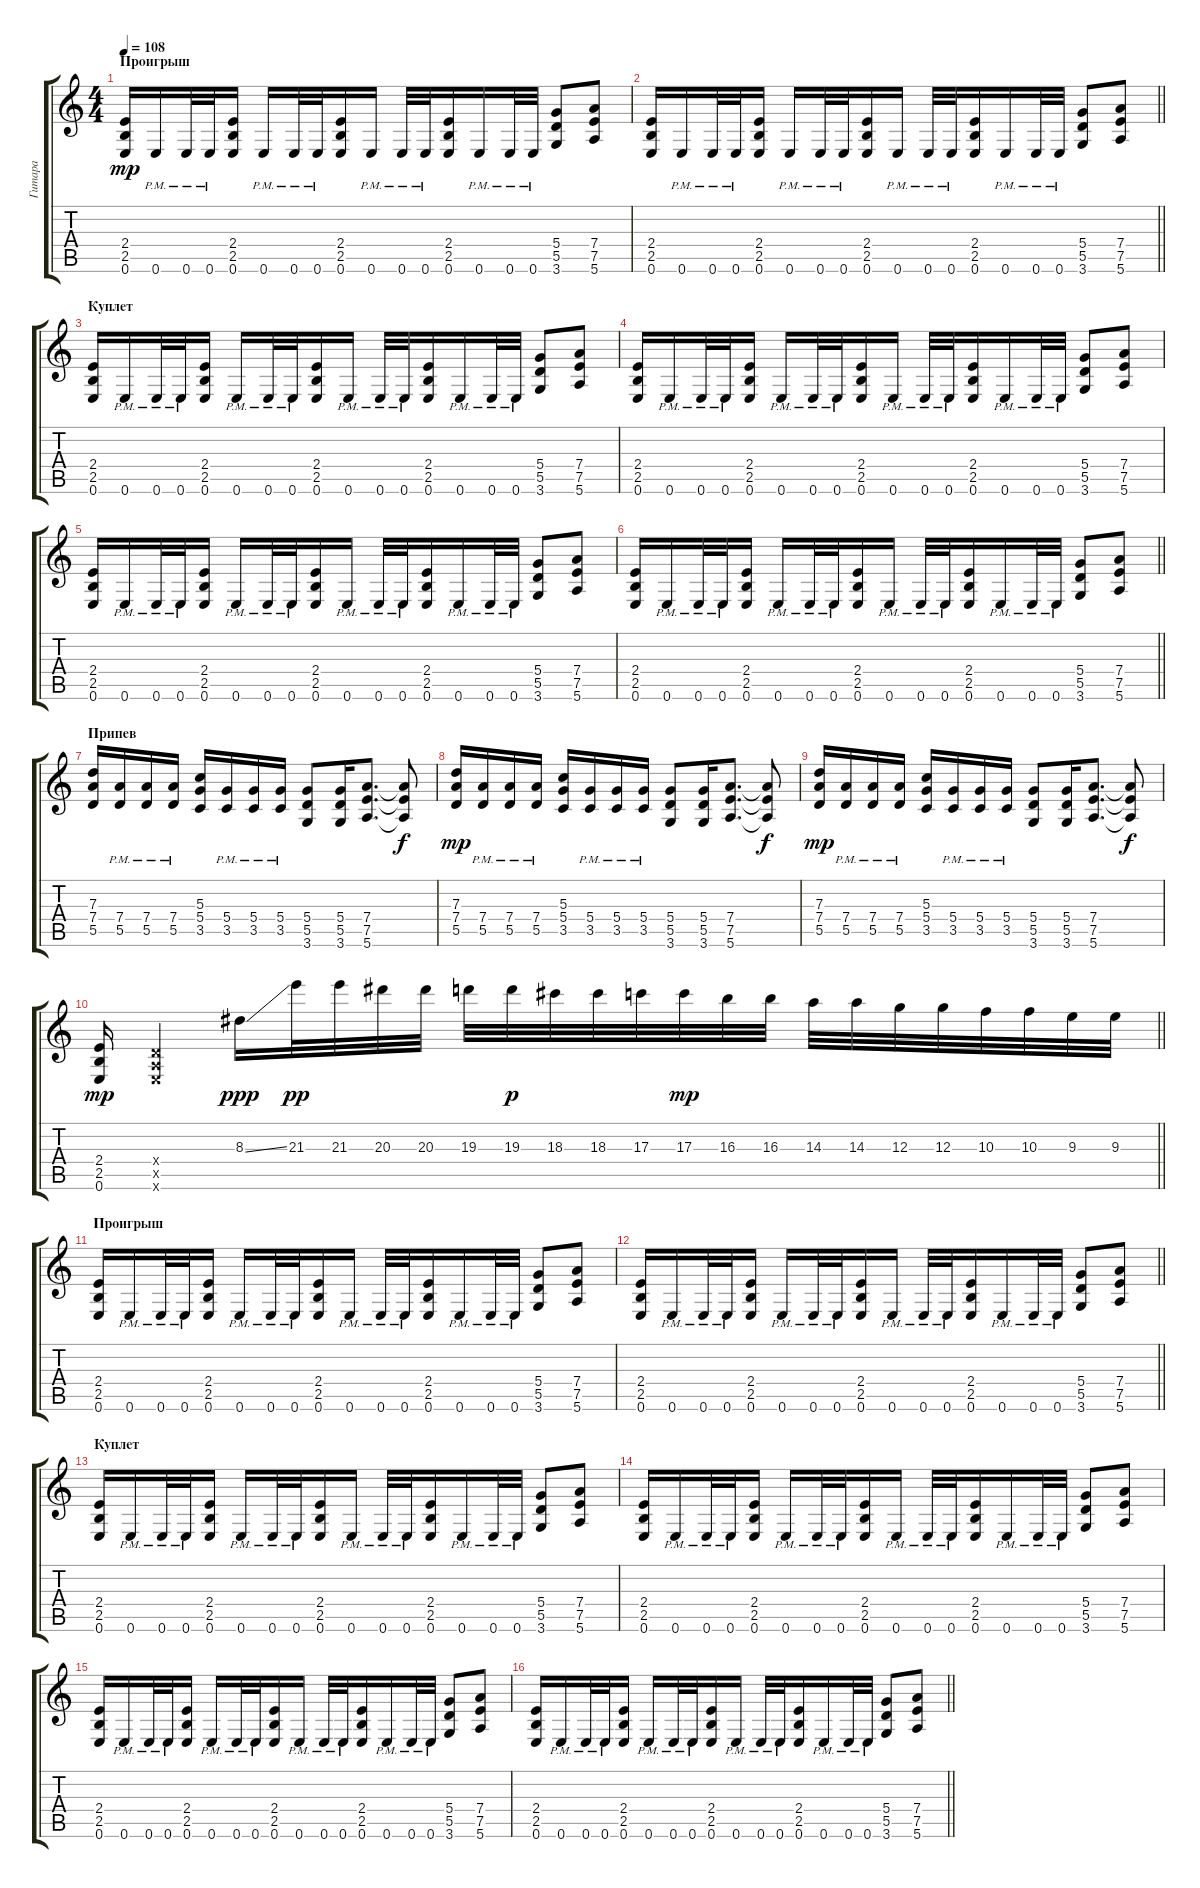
\track ("Гитара" "Гитара") {instrument overdrivenguitar}
\staff {score tabs}
\tuning (E4 B3 G3 D3 A2 E2) {hide}
\ts (4 4)
\section ("" "Проигрыш")
\tempo 108
\clef g2
\ks c
(2.4 2.5 0.6).16{dy mp} 0.6{pm}.16 0.6{pm}.32 0.6{pm}.32 (2.4 2.5 0.6).16 0.6{pm}.16 0.6{pm}.32 0.6{pm}.32 (2.4 2.5 0.6).16 0.6{pm}.16 0.6{pm}.32 0.6{pm}.32 (2.4 2.5 0.6).16 0.6{pm}.16 0.6{pm}.32 0.6{pm}.32 (5.4 5.5 3.6).8 (7.4 7.5 5.6).8 |
\barLineRight lightlight
(2.4 2.5 0.6).16 0.6{pm}.16 0.6{pm}.32 0.6{pm}.32 (2.4 2.5 0.6).16 0.6{pm}.16 0.6{pm}.32 0.6{pm}.32 (2.4 2.5 0.6).16 0.6{pm}.16 0.6{pm}.32 0.6{pm}.32 (2.4 2.5 0.6).16 0.6{pm}.16 0.6{pm}.32 0.6{pm}.32 (5.4 5.5 3.6).8 (7.4 7.5 5.6).8 |
\section ("" "Куплет")
(2.4 2.5 0.6).16{balance 8} 0.6{pm}.16 0.6{pm}.32 0.6{pm}.32 (2.4 2.5 0.6).16 0.6{pm}.16 0.6{pm}.32 0.6{pm}.32 (2.4 2.5 0.6).16 0.6{pm}.16 0.6{pm}.32 0.6{pm}.32 (2.4 2.5 0.6).16 0.6{pm}.16 0.6{pm}.32 0.6{pm}.32 (5.4 5.5 3.6).8 (7.4 7.5 5.6).8 |
(2.4 2.5 0.6).16 0.6{pm}.16 0.6{pm}.32 0.6{pm}.32 (2.4 2.5 0.6).16 0.6{pm}.16 0.6{pm}.32 0.6{pm}.32 (2.4 2.5 0.6).16 0.6{pm}.16 0.6{pm}.32 0.6{pm}.32 (2.4 2.5 0.6).16 0.6{pm}.16 0.6{pm}.32 0.6{pm}.32 (5.4 5.5 3.6).8 (7.4 7.5 5.6).8 |
(2.4 2.5 0.6).16 0.6{pm}.16 0.6{pm}.32 0.6{pm}.32 (2.4 2.5 0.6).16 0.6{pm}.16 0.6{pm}.32 0.6{pm}.32 (2.4 2.5 0.6).16 0.6{pm}.16 0.6{pm}.32 0.6{pm}.32 (2.4 2.5 0.6).16 0.6{pm}.16 0.6{pm}.32 0.6{pm}.32 (5.4 5.5 3.6).8 (7.4 7.5 5.6).8 |
\barLineRight lightlight
(2.4 2.5 0.6).16 0.6{pm}.16 0.6{pm}.32 0.6{pm}.32 (2.4 2.5 0.6).16 0.6{pm}.16 0.6{pm}.32 0.6{pm}.32 (2.4 2.5 0.6).16 0.6{pm}.16 0.6{pm}.32 0.6{pm}.32 (2.4 2.5 0.6).16 0.6{pm}.16 0.6{pm}.32 0.6{pm}.32 (5.4 5.5 3.6).8 (7.4 7.5 5.6).8 |
\section ("" "Припев")
(7.3 7.4 5.5).16 (7.4{pm} 5.5{pm}).16 (7.4{pm} 5.5{pm}).16 (7.4{pm} 5.5{pm}).16 (5.3 5.4 3.5).16 (5.4{pm} 3.5{pm}).16 (5.4{pm} 3.5{pm}).16 (5.4{pm} 3.5{pm}).16 (5.4 5.5 3.6).8 (5.4 5.5 3.6).16 (7.4 7.5 5.6).8{d} (7.4{t} 7.5{t} 5.6{t}).8{dy f} |
(7.3 7.4 5.5).16{dy mp} (7.4{pm} 5.5{pm}).16 (7.4{pm} 5.5{pm}).16 (7.4{pm} 5.5{pm}).16 (5.3 5.4 3.5).16 (5.4{pm} 3.5{pm}).16 (5.4{pm} 3.5{pm}).16 (5.4{pm} 3.5{pm}).16 (5.4 5.5 3.6).8 (5.4 5.5 3.6).16 (7.4 7.5 5.6).8{d} (7.4{t} 7.5{t} 5.6{t}).8{dy f} |
(7.3 7.4 5.5).16{dy mp} (7.4{pm} 5.5{pm}).16 (7.4{pm} 5.5{pm}).16 (7.4{pm} 5.5{pm}).16 (5.3 5.4 3.5).16 (5.4{pm} 3.5{pm}).16 (5.4{pm} 3.5{pm}).16 (5.4{pm} 3.5{pm}).16 (5.4 5.5 3.6).8 (5.4 5.5 3.6).16 (7.4 7.5 5.6).8{d} (7.4{t} 7.5{t} 5.6{t}).8{dy f} |
\barLineRight lightlight
(2.4 2.5 0.6).16{dy mp} (0.4{x} 0.5{x} 0.6{x}).4 8.3{ss}.16{dy ppp} 21.3.32{dy pp} 21.3.32 20.3.32 20.3.32 19.3.32 19.3.32{dy p} 18.3.32 18.3.32 17.3.32 17.3.32{dy mp} 16.3.32 16.3.32 14.3.32 14.3.32 12.3.32 12.3.32 10.3.32 10.3.32 9.3.32 9.3.32 |
\section ("" "Проигрыш")
(2.4 2.5 0.6).16 0.6{pm}.16 0.6{pm}.32 0.6{pm}.32 (2.4 2.5 0.6).16 0.6{pm}.16 0.6{pm}.32 0.6{pm}.32 (2.4 2.5 0.6).16 0.6{pm}.16 0.6{pm}.32 0.6{pm}.32 (2.4 2.5 0.6).16 0.6{pm}.16 0.6{pm}.32 0.6{pm}.32 (5.4 5.5 3.6).8 (7.4 7.5 5.6).8 |
\barLineRight lightlight
(2.4 2.5 0.6).16 0.6{pm}.16 0.6{pm}.32 0.6{pm}.32 (2.4 2.5 0.6).16 0.6{pm}.16 0.6{pm}.32 0.6{pm}.32 (2.4 2.5 0.6).16 0.6{pm}.16 0.6{pm}.32 0.6{pm}.32 (2.4 2.5 0.6).16 0.6{pm}.16 0.6{pm}.32 0.6{pm}.32 (5.4 5.5 3.6).8 (7.4 7.5 5.6).8 |
\section ("" "Куплет")
(2.4 2.5 0.6).16{balance 8} 0.6{pm}.16 0.6{pm}.32 0.6{pm}.32 (2.4 2.5 0.6).16 0.6{pm}.16 0.6{pm}.32 0.6{pm}.32 (2.4 2.5 0.6).16 0.6{pm}.16 0.6{pm}.32 0.6{pm}.32 (2.4 2.5 0.6).16 0.6{pm}.16 0.6{pm}.32 0.6{pm}.32 (5.4 5.5 3.6).8 (7.4 7.5 5.6).8 |
(2.4 2.5 0.6).16 0.6{pm}.16 0.6{pm}.32 0.6{pm}.32 (2.4 2.5 0.6).16 0.6{pm}.16 0.6{pm}.32 0.6{pm}.32 (2.4 2.5 0.6).16 0.6{pm}.16 0.6{pm}.32 0.6{pm}.32 (2.4 2.5 0.6).16 0.6{pm}.16 0.6{pm}.32 0.6{pm}.32 (5.4 5.5 3.6).8 (7.4 7.5 5.6).8 |
(2.4 2.5 0.6).16 0.6{pm}.16 0.6{pm}.32 0.6{pm}.32 (2.4 2.5 0.6).16 0.6{pm}.16 0.6{pm}.32 0.6{pm}.32 (2.4 2.5 0.6).16 0.6{pm}.16 0.6{pm}.32 0.6{pm}.32 (2.4 2.5 0.6).16 0.6{pm}.16 0.6{pm}.32 0.6{pm}.32 (5.4 5.5 3.6).8 (7.4 7.5 5.6).8 |
\barLineRight lightlight
(2.4 2.5 0.6).16 0.6{pm}.16 0.6{pm}.32 0.6{pm}.32 (2.4 2.5 0.6).16 0.6{pm}.16 0.6{pm}.32 0.6{pm}.32 (2.4 2.5 0.6).16 0.6{pm}.16 0.6{pm}.32 0.6{pm}.32 (2.4 2.5 0.6).16 0.6{pm}.16 0.6{pm}.32 0.6{pm}.32 (5.4 5.5 3.6).8 (7.4 7.5 5.6).8
